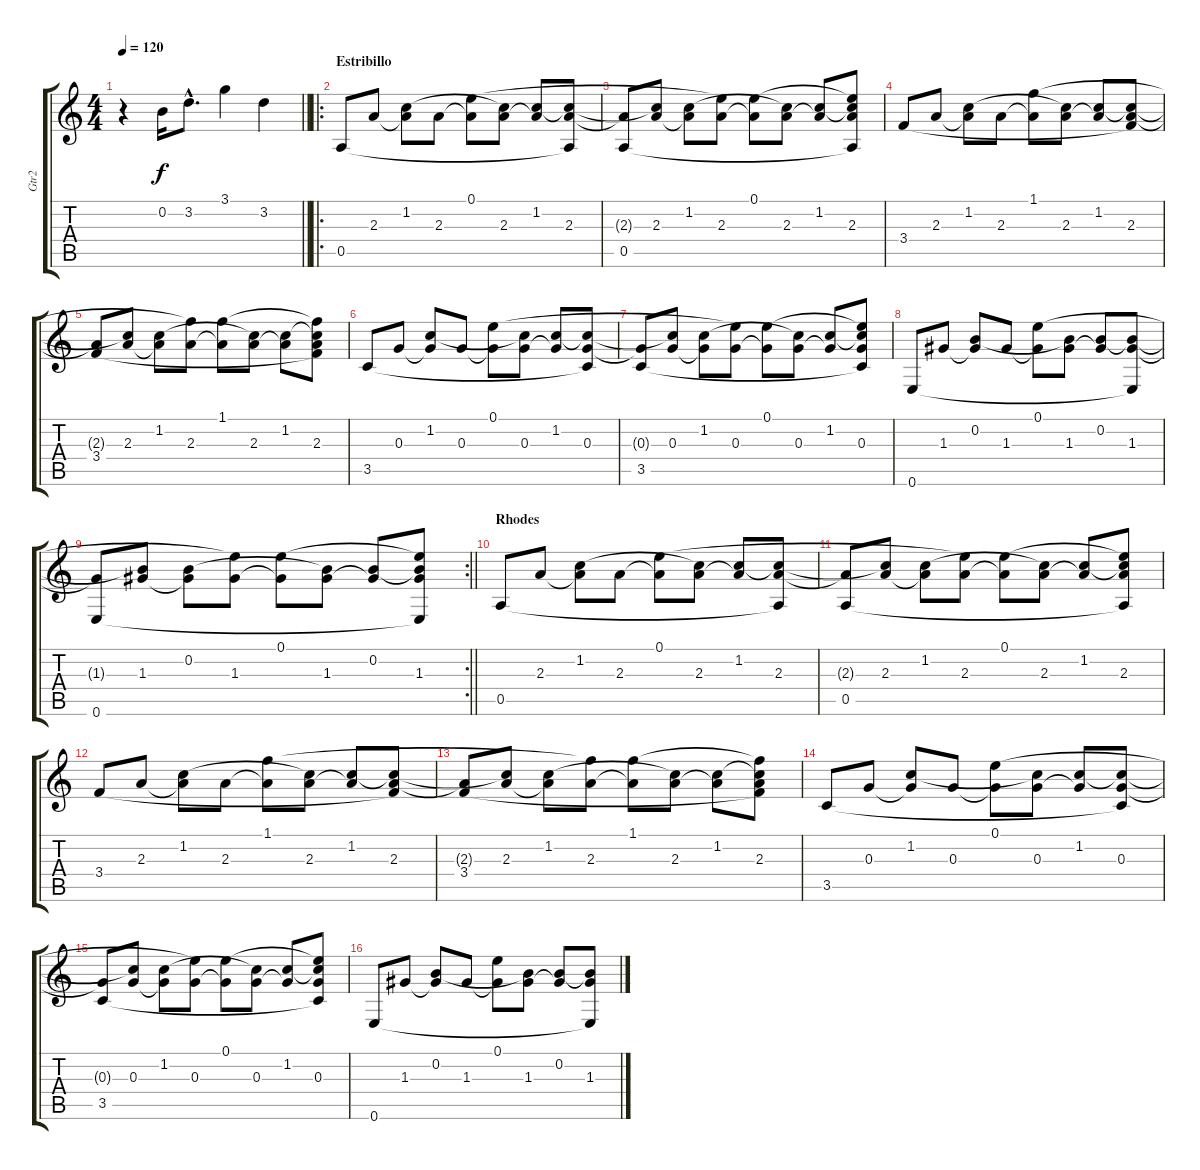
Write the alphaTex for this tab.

\track ("Gtr2" "Gtr2") {instrument electricguitarjazz}
\staff {score tabs}
\tuning (E4 B3 G3 D3 A2 E2) {hide}
\ts (4 4)
\tempo 120
\clef g2
\barLineRight lightlight
\ks c
r.4{dy f} 0.2.16 3.2{hac}.8{d} 3.1.4 3.2.4 |
\ro
\section ("" "Estribillo")
0.5.8 2.3.8 (1.2 2.3{t}).8 2.3.8 (0.1 2.3{t}).8 (1.2{t} 2.3).8 (1.2 2.3{t}).8 (1.2{t} 2.3 0.5{t}).8 |
(2.3{t} 0.5).8 (1.2{t} 2.3).8 (1.2 2.3{t}).8 (0.1{t} 2.3).8 (0.1 2.3{t}).8 (1.2{t} 2.3).8 (1.2 2.3{t}).8 (0.1{t} 1.2{t} 2.3 0.5{t}).8 |
3.4.8 2.3.8 (1.2 2.3{t}).8 2.3.8 (1.1 2.3{t}).8 (1.2{t} 2.3).8 (1.2 2.3{t}).8 (1.2{t} 2.3 3.4{t}).8 |
(2.3{t} 3.4).8 (1.2{t} 2.3).8 (1.2 2.3{t}).8 (1.1{t} 2.3).8 (1.1 2.3{t}).8 (1.2{t} 2.3).8 (1.2 2.3{t}).8 (1.1{t} 1.2{t} 2.3 3.4{t}).8 |
3.5.8 0.3.8 (1.2 0.3{t}).8 0.3.8 (0.1 0.3{t}).8 (1.2{t} 0.3).8 (1.2 0.3{t}).8 (1.2{t} 0.3 3.5{t}).8 |
(0.3{t} 3.5).8 (1.2{t} 0.3).8 (1.2 0.3{t}).8 (0.1{t} 0.3).8 (0.1 0.3{t}).8 (1.2{t} 0.3).8 (1.2 0.3{t}).8 (0.1{t} 1.2{t} 0.3 3.5{t}).8 |
0.6.8 1.3.8 (0.2 1.3{t}).8 1.3.8 (0.1 1.3{t}).8 (0.2{t} 1.3).8 (0.2 1.3{t}).8 (0.2{t} 1.3 0.6{t}).8 |
\rc 2
\barLineRight lightlight
(1.3{t} 0.6).8 (0.2{t} 1.3).8 (0.2 1.3{t}).8 (0.1{t} 1.3).8 (0.1 1.3{t}).8 (0.2{t} 1.3).8 (0.2 1.3{t}).8 (0.1{t} 0.2{t} 1.3 0.6{t}).8 |
\section ("" "Rhodes")
0.5.8 2.3.8 (1.2 2.3{t}).8 2.3.8 (0.1 2.3{t}).8 (1.2{t} 2.3).8 (1.2 2.3{t}).8 (1.2{t} 2.3 0.5{t}).8 |
(2.3{t} 0.5).8 (1.2{t} 2.3).8 (1.2 2.3{t}).8 (0.1{t} 2.3).8 (0.1 2.3{t}).8 (1.2{t} 2.3).8 (1.2 2.3{t}).8 (0.1{t} 1.2{t} 2.3 0.5{t}).8 |
3.4.8 2.3.8 (1.2 2.3{t}).8 2.3.8 (1.1 2.3{t}).8 (1.2{t} 2.3).8 (1.2 2.3{t}).8 (1.2{t} 2.3 3.4{t}).8 |
(2.3{t} 3.4).8 (1.2{t} 2.3).8 (1.2 2.3{t}).8 (1.1{t} 2.3).8 (1.1 2.3{t}).8 (1.2{t} 2.3).8 (1.2 2.3{t}).8 (1.1{t} 1.2{t} 2.3 3.4{t}).8 |
3.5.8 0.3.8 (1.2 0.3{t}).8 0.3.8 (0.1 0.3{t}).8 (1.2{t} 0.3).8 (1.2 0.3{t}).8 (1.2{t} 0.3 3.5{t}).8 |
(0.3{t} 3.5).8 (1.2{t} 0.3).8 (1.2 0.3{t}).8 (0.1{t} 0.3).8 (0.1 0.3{t}).8 (1.2{t} 0.3).8 (1.2 0.3{t}).8 (0.1{t} 1.2{t} 0.3 3.5{t}).8 |
0.6.8 1.3.8 (0.2 1.3{t}).8 1.3.8 (0.1 1.3{t}).8 (0.2{t} 1.3).8 (0.2 1.3{t}).8 (0.2{t} 1.3 0.6{t}).8
